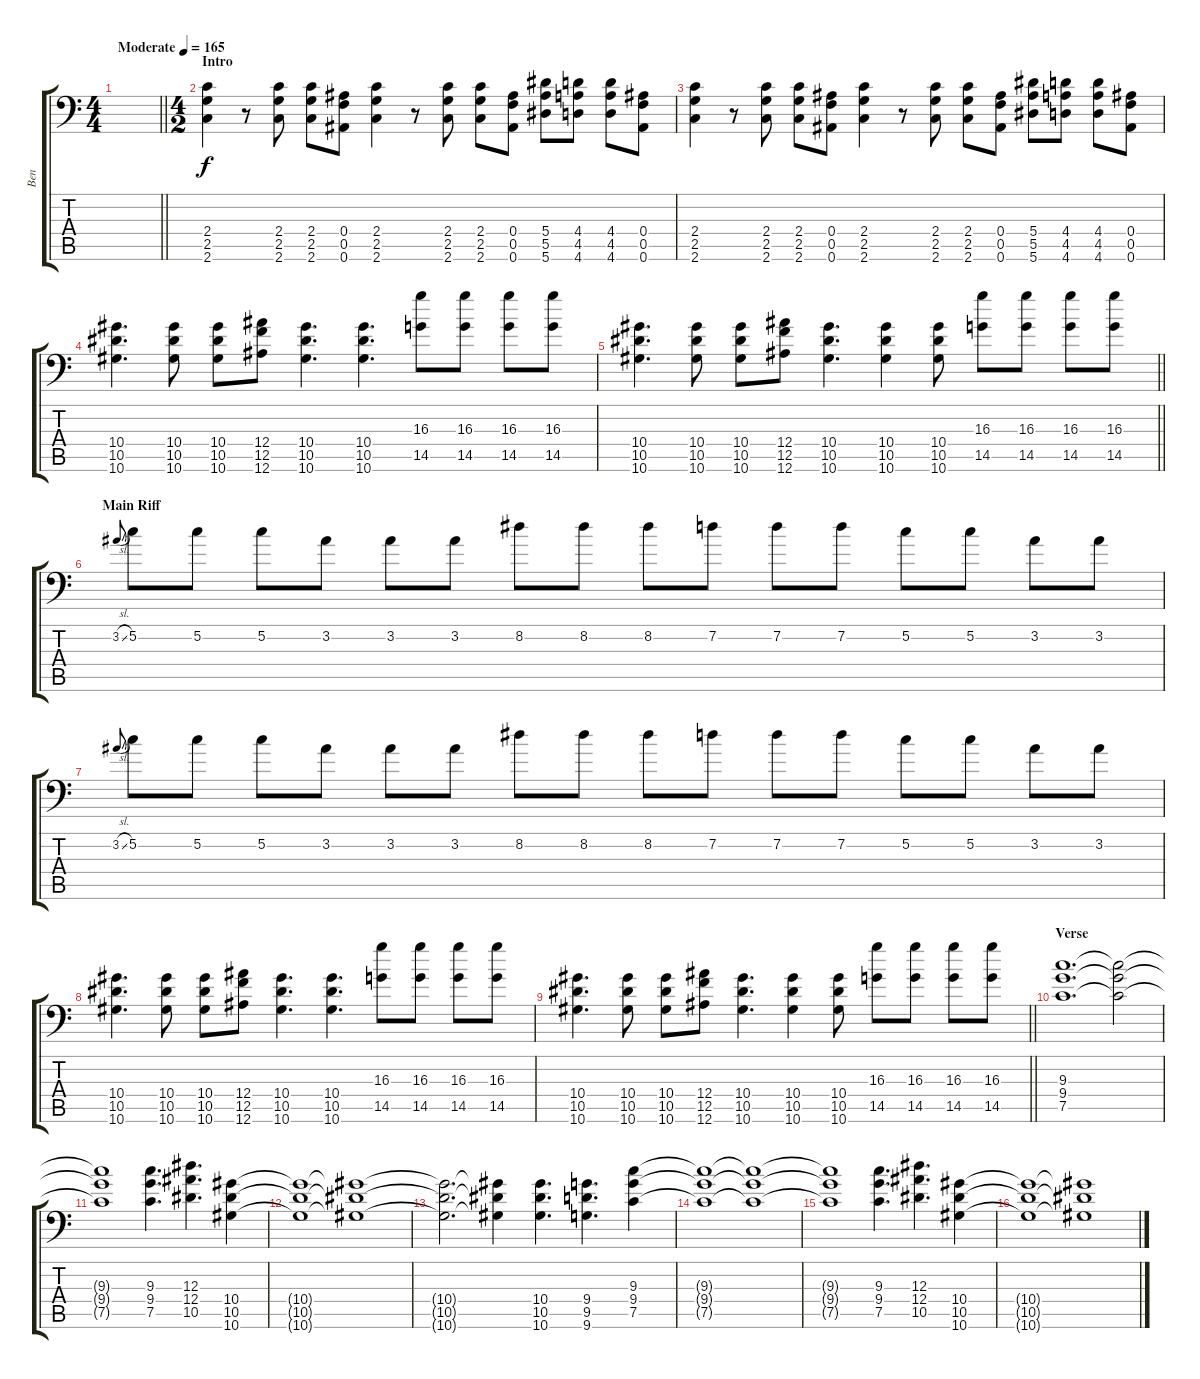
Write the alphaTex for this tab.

\track ("Ben" "Ben") {instrument distortionguitar}
\staff {score tabs}
\tuning (C4 G3 Eb3 Bb2 F2 Bb1) {hide}
\ts (4 4)
\tempo (165 "Moderate")
\clef f4
\barLineRight lightlight
\ks c
|
\ts (4 2)
\section ("" "Intro")
(2.4 2.5 2.6).4 r.8 (2.4 2.5 2.6).8 (2.4 2.5 2.6).8 (0.4 0.5 0.6).8 (2.4 2.5 2.6).4 r.8 (2.4 2.5 2.6).8 (2.4 2.5 2.6).8 (0.4 0.5 0.6).8 (5.4 5.5 5.6).8 (4.4 4.5 4.6).8 (4.4 4.5 4.6).8 (0.4 0.5 0.6).8 |
(2.4 2.5 2.6).4 r.8 (2.4 2.5 2.6).8 (2.4 2.5 2.6).8 (0.4 0.5 0.6).8 (2.4 2.5 2.6).4 r.8 (2.4 2.5 2.6).8 (2.4 2.5 2.6).8 (0.4 0.5 0.6).8 (5.4 5.5 5.6).8 (4.4 4.5 4.6).8 (4.4 4.5 4.6).8 (0.4 0.5 0.6).8 |
(10.4 10.5 10.6).4{d} (10.4 10.5 10.6).8 (10.4 10.5 10.6).8 (12.4 12.5 12.6).8 (10.4 10.5 10.6).4{d} (10.4 10.5 10.6).4{d} (16.3 14.5).8 (16.3 14.5).8 (16.3 14.5).8 (16.3 14.5).8 |
\barLineRight lightlight
(10.4 10.5 10.6).4{d} (10.4 10.5 10.6).8 (10.4 10.5 10.6).8 (12.4 12.5 12.6).8 (10.4 10.5 10.6).4{d} (10.4 10.5 10.6).4 (10.4 10.5 10.6).8 (16.3 14.5).8 (16.3 14.5).8 (16.3 14.5).8 (16.3 14.5).8 |
\section ("" "Main Riff")
3.2{sl}.8{gr onbeat} 5.2.8 5.2.8 5.2.8 3.2.8 3.2.8 3.2.8 8.2.8 8.2.8 8.2.8 7.2.8 7.2.8 7.2.8 5.2.8 5.2.8 3.2.8 3.2.8 |
3.2{sl}.8{gr onbeat} 5.2.8 5.2.8 5.2.8 3.2.8 3.2.8 3.2.8 8.2.8 8.2.8 8.2.8 7.2.8 7.2.8 7.2.8 5.2.8 5.2.8 3.2.8 3.2.8 |
(10.4 10.5 10.6).4{d} (10.4 10.5 10.6).8 (10.4 10.5 10.6).8 (12.4 12.5 12.6).8 (10.4 10.5 10.6).4{d} (10.4 10.5 10.6).4{d} (16.3 14.5).8 (16.3 14.5).8 (16.3 14.5).8 (16.3 14.5).8 |
\barLineRight lightlight
(10.4 10.5 10.6).4{d} (10.4 10.5 10.6).8 (10.4 10.5 10.6).8 (12.4 12.5 12.6).8 (10.4 10.5 10.6).4{d} (10.4 10.5 10.6).4 (10.4 10.5 10.6).8 (16.3 14.5).8 (16.3 14.5).8 (16.3 14.5).8 (16.3 14.5).8 |
\section ("" "Verse")
(9.3 9.4 7.5).1{d} (9.3{t} 9.4{t} 7.5{t}).2 |
(9.3{t} 9.4{t} 7.5{t}).1 (9.3 9.4 7.5).4{d} (12.3 12.4 10.5).4{d} (10.4 10.5 10.6).4 |
(10.4{t} 10.5{t} 10.6{t}).1 (10.4{t} 10.5{t} 10.6{t}).1 |
(10.4{t} 10.5{t} 10.6{t}).2{d} (10.4{t} 10.5{t} 10.6{t}).4 (10.4 10.5 10.6).4{d} (9.4 9.5 9.6).4{d} (9.3 9.4 7.5).4 |
(9.3{t} 9.4{t} 7.5{t}).1 (9.3{t} 9.4{t} 7.5{t}).1 |
(9.3{t} 9.4{t} 7.5{t}).1 (9.3 9.4 7.5).4{d} (12.3 12.4 10.5).4{d} (10.4 10.5 10.6).4 |
(10.4{t} 10.5{t} 10.6{t}).1 (10.4{t} 10.5{t} 10.6{t}).1
